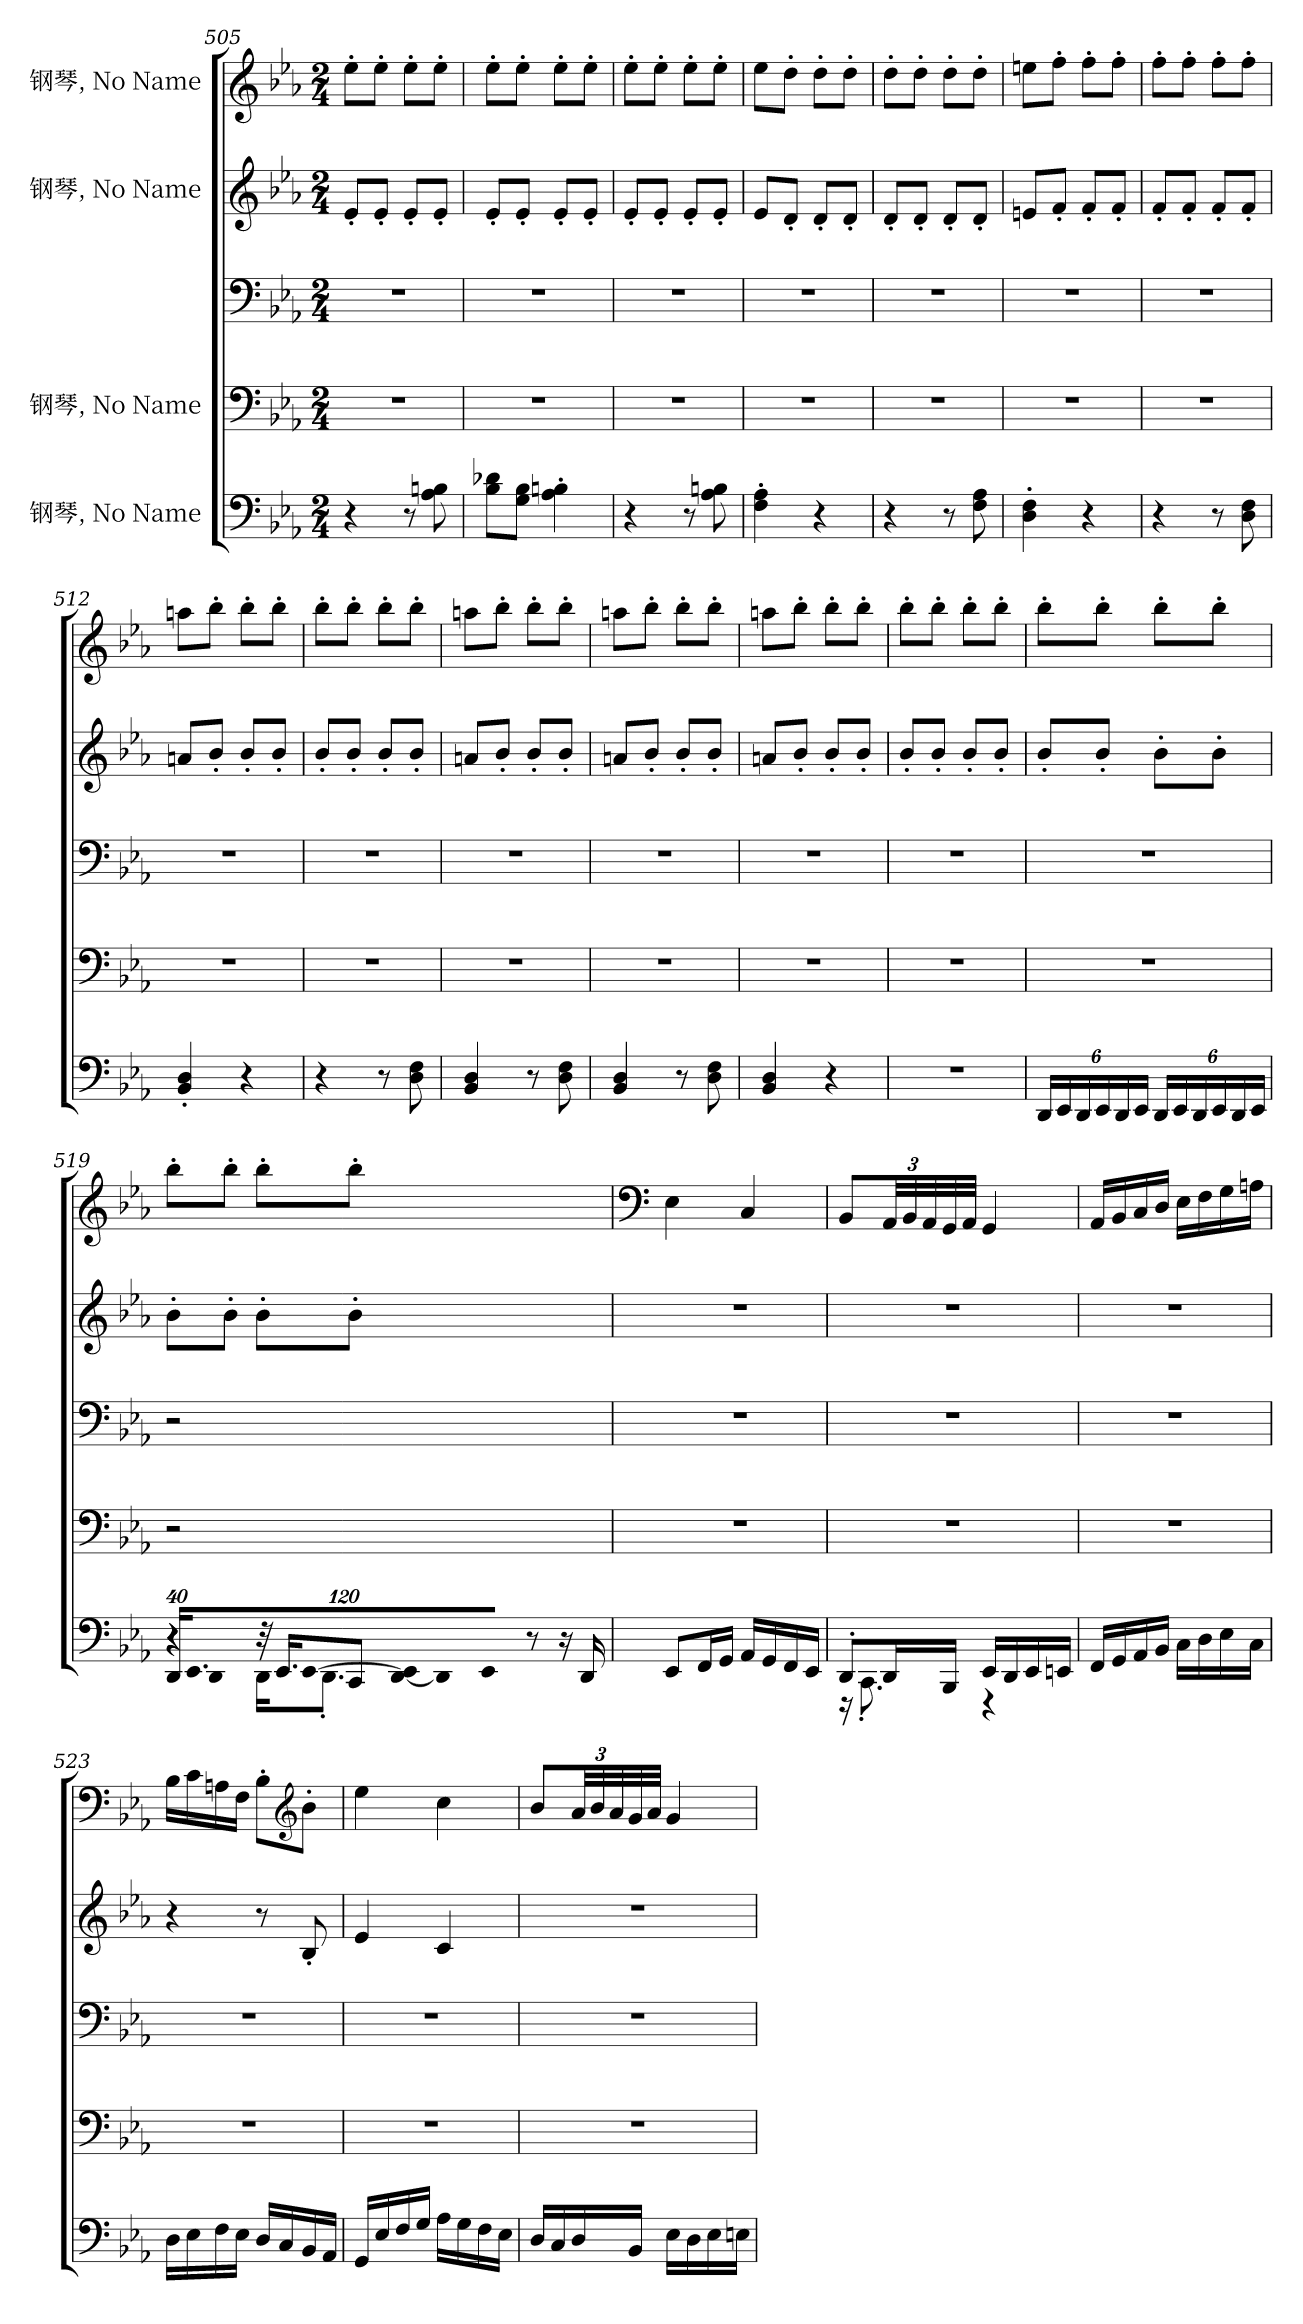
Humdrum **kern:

**kern	**kern	**kern	**kern	**kern
*part4	*part3	*part3	*part2	*part1
*staff5	*staff4	*staff3	*staff2	*staff1
*I"钢琴, No Name	*I"钢琴, No Name	*	*I"钢琴, No Name	*I"钢琴, No Name
!!LO:PB:g=z
*clefF4	*clefF4	*clefF4	*clefG2	*clefG2
*k[b-e-a-]	*k[b-e-a-]	*k[b-e-a-]	*k[b-e-a-]	*k[b-e-a-]
*M2/4	*M2/4	*M2/4	*M2/4	*M2/4
=505	=505	=505	=505	=505
4r	2r	2r	8e-'/L	8ee-'\L
.	.	.	8e-'/J	8ee-'\J
8r	.	.	8e-'/L	8ee-'\L
8A-\ 8Bn\	.	.	8e-'/J	8ee-'\J
=506	=506	=506	=506	=506
8B-\ 8d-X\L	2r	2r	8e-'/L	8ee-'\L
8G\ 8B-\J	.	.	8e-'/J	8ee-'\J
4A-\' 4Bn\'	.	.	8e-'/L	8ee-'\L
.	.	.	8e-'/J	8ee-'\J
=507	=507	=507	=507	=507
4r	2r	2r	8e-'/L	8ee-'\L
.	.	.	8e-'/J	8ee-'\J
8r	.	.	8e-'/L	8ee-'\L
8A-\ 8Bn\	.	.	8e-'/J	8ee-'\J
=508	=508	=508	=508	=508
*	*	*	*	*MM138
4F\' 4A-\'	2r	2r	8e-/L	8ee-\L
.	.	.	8d'/J	8dd'\J
4r	.	.	8d'/L	8dd'\L
.	.	.	8d'/J	8dd'\J
=509	=509	=509	=509	=509
4r	2r	2r	8d'/L	8dd'\L
.	.	.	8d'/J	8dd'\J
8r	.	.	8d'/L	8dd'\L
8F\ 8A-\	.	.	8d'/J	8dd'\J
=510	=510	=510	=510	=510
*	*	*	*	*MM138
4D\' 4F\'	2r	2r	8en/L	8een\L
.	.	.	8f'/J	8ff'\J
4r	.	.	8f'/L	8ff'\L
.	.	.	8f'/J	8ff'\J
=511	=511	=511	=511	=511
4r	2r	2r	8f'/L	8ff'\L
.	.	.	8f'/J	8ff'\J
8r	.	.	8f'/L	8ff'\L
8D\ 8F\	.	.	8f'/J	8ff'\J
!!LO:LB:g=z
=512	=512	=512	=512	=512
*	*	*	*	*MM138
4BB-/' 4D/'	2r	2r	8an/L	8aan\L
.	.	.	8b-'/J	8bb-'\J
4r	.	.	8b-'/L	8bb-'\L
.	.	.	8b-'/J	8bb-'\J
=513	=513	=513	=513	=513
4r	2r	2r	8b-'/L	8bb-'\L
.	.	.	8b-'/J	8bb-'\J
8r	.	.	8b-'/L	8bb-'\L
8D\ 8F\	.	.	8b-'/J	8bb-'\J
=514	=514	=514	=514	=514
4BB-/ 4D/	2r	2r	8an/L	8aan\L
.	.	.	8b-'/J	8bb-'\J
8r	.	.	8b-'/L	8bb-'\L
8D\ 8F\	.	.	8b-'/J	8bb-'\J
=515	=515	=515	=515	=515
4BB-/ 4D/	2r	2r	8an/L	8aan\L
.	.	.	8b-'/J	8bb-'\J
8r	.	.	8b-'/L	8bb-'\L
8D\ 8F\	.	.	8b-'/J	8bb-'\J
=516	=516	=516	=516	=516
4BB-/ 4D/	2r	2r	8an/L	8aan\L
.	.	.	8b-'/J	8bb-'\J
4r	.	.	8b-'/L	8bb-'\L
.	.	.	8b-'/J	8bb-'\J
=517	=517	=517	=517	=517
2r	2r	2r	8b-'/L	8bb-'\L
.	.	.	8b-'/J	8bb-'\J
.	.	.	8b-'/L	8bb-'\L
.	.	.	8b-'/J	8bb-'\J
!!LO:PB:g=z
=518	=518	=518	=518	=518
*Xbrackettup	*	*	*	*
24DD/LL	2r	2r	8b-'/L	8bb-'\L
24EE-/	.	.	.	.
24DD/	.	.	.	.
24EE-/	.	.	8b-'/J	8bb-'\J
24DD/	.	.	.	.
24EE-/JJ	.	.	.	.
24DD/LL	.	.	8b-'\L	8bb-'\L
24EE-/	.	.	.	.
24DD/	.	.	.	.
24EE-/	.	.	8b-'\J	8bb-'\J
24DD/	.	.	.	.
24EE-/JJ	.	.	.	.
=519	=519	=519	=519	=519
!LO:N:vis=32	!	!	!	!
*^	*	*	*	*
*	*^	*	*	*	*
640%23DD/LLL	4r	4r	2r	2r	8b-'\L	8bb-'\L
!LO:N:vis=32.	!	!	!	!	!	!
1920%103EE-/	.	.	.	.	.	.
!LO:N:vis=32	!	!	!	!	!	!
640%23DD/	.	.	.	.	.	.
.	.	.	.	.	8b-'\J	8bb-'\J
!LO:N:vis=32	!	!	!	!	!	!
[640%23EE-/	.	.	.	.	.	.
!LO:N:vis=32	!	!	!	!	!	!
[640%23DD/ 640%23EE-/]	.	.	.	.	.	.
!LO:N:vis=256%9	!	!	!	!	!	!
960%17DD/K]	.	.	.	.	.	.
!LO:N:vis=32	!	!	!	!	!	!
640%23EE-/JJJ	.	.	.	.	.	.
.	16DD\KL	32r	.	.	8b-'\L	8bb-'\L
8r	.	.	.	.	.	.
.	.	16.EE-/KL	.	.	.	.
.	8.DD'\J	.	.	.	.	.
*	*	*	*	*	*	*MM130
.	.	8CC/J	.	.	8b-'\J	8bb-'\J
16r	.	.	.	.	.	.
16DD/	.	.	.	.	.	.
.	960ryy	960ryy	960ryy	960ryy	960ryy	960ryy
*v	*v	*v	*	*	*	*
!!LO:LB:g=z
=520	=520	=520	=520	=520
*	*	*	*	*clefF4
*	*	*	*	*MM140
8EE-/L	2r	2r	2r	4E-\
16FF/L	.	.	.	.
16GG/JJ	.	.	.	.
16AA-/LL	.	.	.	4C/
16GG/	.	.	.	.
16FF/	.	.	.	.
16EE-/JJ	.	.	.	.
=521	=521	=521	=521	=521
*^	*	*	*	*
8DD'/L	16r	2r	2r	2r	8BB-/L
.	8.CC'\	.	.	.	.
*	*	*	*	*	*Xbrackettup
16DD/L	.	.	.	.	48AA-/LL
.	.	.	.	.	48BB-/
.	.	.	.	.	48AA-/
16BBB-/JJ	.	.	.	.	32GG/
.	.	.	.	.	32AA-/JJJ
16EE-/LL	4r	.	.	.	4GG/
16DD/	.	.	.	.	.
16EE-/	.	.	.	.	.
16EEn/JJ	.	.	.	.	.
*v	*v	*	*	*	*
=522	=522	=522	=522	=522
*	*	*	*	*MM140
16FF/LL	2r	2r	2r	16AA-/LL
16GG/	.	.	.	16BB-/
16AA-/	.	.	.	16C/
16BB-/JJ	.	.	.	16D/JJ
16C\LL	.	.	.	16E-\LL
16D\	.	.	.	16F\
16E-\	.	.	.	16G\
16C\JJ	.	.	.	16An\JJ
=523	=523	=523	=523	=523
16D\LL	2r	2r	4r	16B-\LL
16E-\	.	.	.	16c\
16F\	.	.	.	16An\
16E-\JJ	.	.	.	16F\JJ
16D/LL	.	.	8r	8B-'\L
16C/	.	.	.	.
*	*	*	*	*clefG2
16BB-/	.	.	8B-'/	8b-'\J
16AA-/JJ	.	.	.	.
!!LO:PB:g=z
=524	=524	=524	=524	=524
*	*	*	*	*MM140
16GG/LL	2r	2r	4e-/	4ee-\
16E-/	.	.	.	.
16F/	.	.	.	.
16G/JJ	.	.	.	.
16A-\LL	.	.	4c/	4cc\
16G\	.	.	.	.
16F\	.	.	.	.
16E-\JJ	.	.	.	.
=525	=525	=525	=525	=525
16D/LL	2r	2r	2r	8b-/L
16C/	.	.	.	.
16D/	.	.	.	48a-/LL
.	.	.	.	48b-/
.	.	.	.	48a-/
16BB-/JJ	.	.	.	32g/
.	.	.	.	32a-/JJJ
16E-\LL	.	.	.	4g/
16D\	.	.	.	.
16E-\	.	.	.	.
16En\JJ	.	.	.	.
=	=	=	=	=
*-	*-	*-	*-	*-
